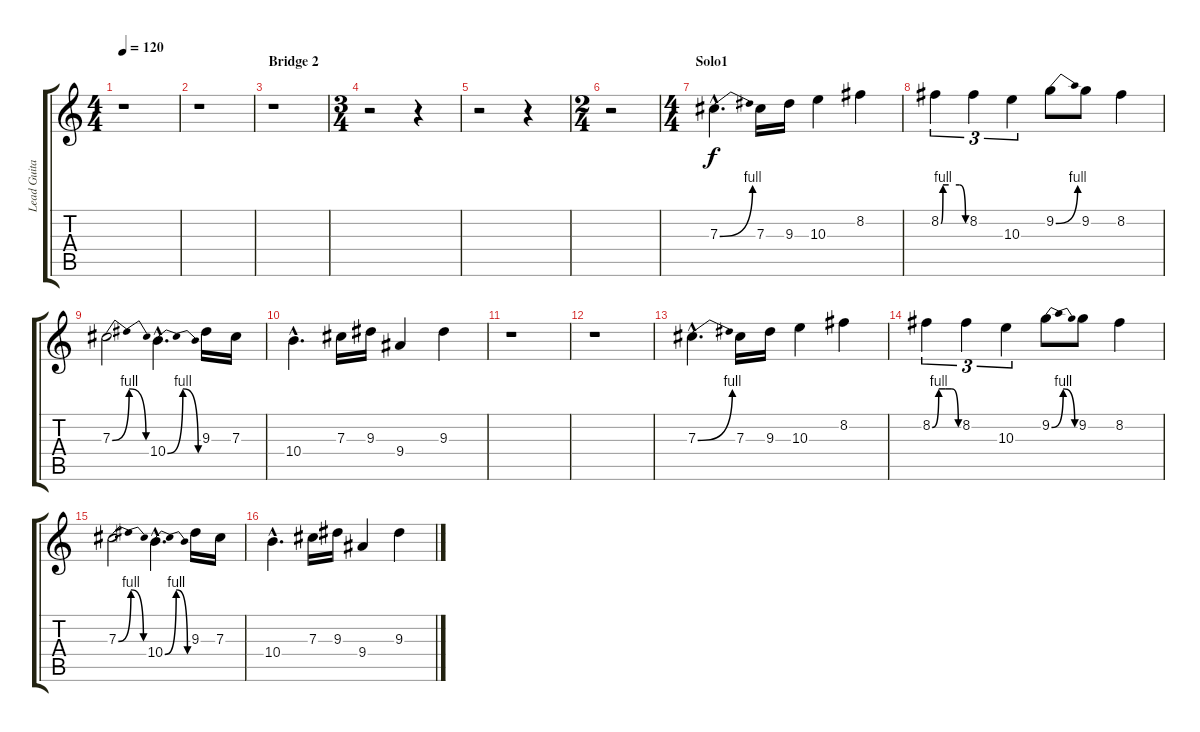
\track ("Lead Guitar 1" "Lead Guita") {instrument distortionguitar}
\staff {score tabs}
\tuning (Eb4 Bb3 Gb3 Db3 Ab2 Eb2) {hide}
\ts (4 4)
\tempo 120
\clef g2
\ks c
r.1{dy f} |
r.1 |
\section ("" "Bridge 2")
r.1 |
\ts (3 4)
r.2 r.4 |
r.2 r.4 |
\ts (2 4)
r.2 |
\ts (4 4)
\section ("" "Solo1")
7.3{be (bend 0 0 60 4) hac}.4{d} 7.3.16 9.3.16 10.3.4 8.2.4 |
8.2{be (custom 0 0 5 4 19 4 45 4 60 0)}.4{tu (3 2)} 8.2.4{tu (3 2)} 10.3.4{tu (3 2)} 9.2{be (bend 0 0 60 4)}.8 9.2.8 8.2.4 |
7.3{be (bendrelease 0 0 10 4 55 4 60 0)}.2 10.4{be (bendrelease 0 0 10 4 55 4 60 0) hac}.4{d} 9.3.16 7.3.16 |
10.4{hac}.4{d} 7.3.16 9.3.16 9.4.4 9.3.4 |
r.1 |
r.1 |
7.3{be (bend 0 0 60 4) hac}.4{d} 7.3.16 9.3.16 10.3.4 8.2.4 |
8.2{be (custom 0 0 15 4 30 4 45 4 60 0)}.4{tu (3 2)} 8.2.4{tu (3 2)} 10.3.4{tu (3 2)} 9.2{be (bendrelease 0 0 10 4 55 4 60 0)}.8 9.2.8 8.2.4 |
7.3{be (bendrelease 0 0 10 4 55 4 60 0)}.2 10.4{be (bendrelease 0 0 10 4 55 4 60 0) hac}.4{d} 9.3.16 7.3.16 |
10.4{hac}.4{d} 7.3.16 9.3.16 9.4.4 9.3.4
